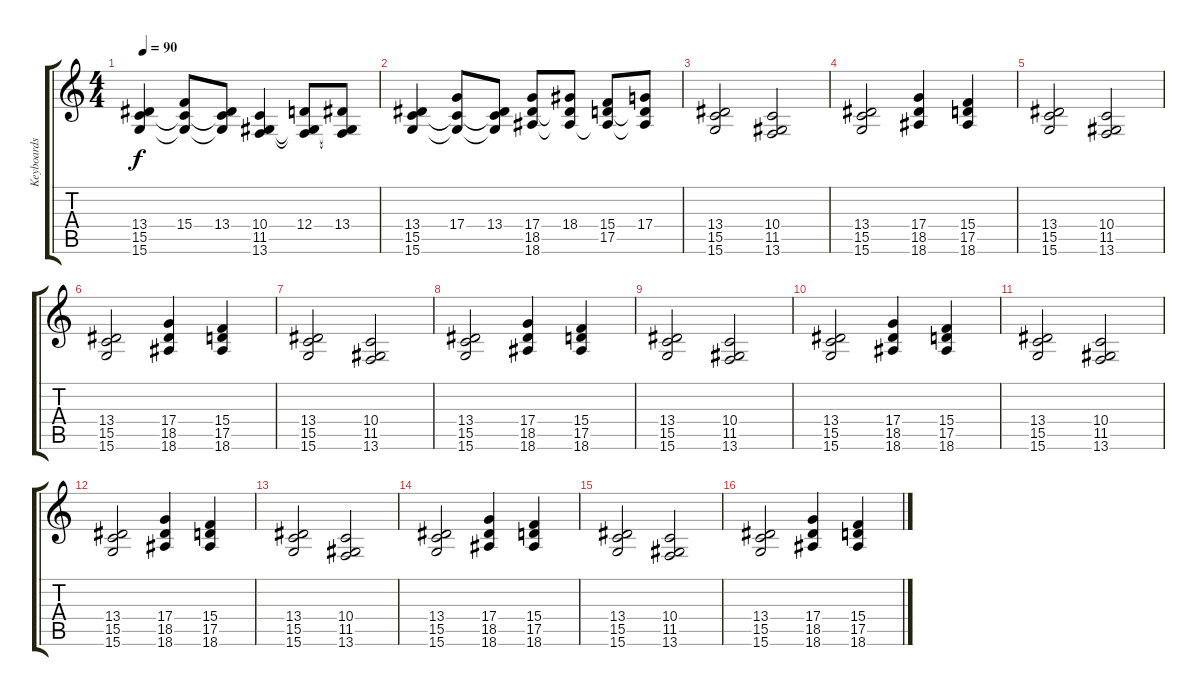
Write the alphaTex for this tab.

\track ("Keyboards 1" "Keyboards ") {instrument stringensemble1}
\staff {score tabs}
\tuning (E4 B3 G3 D3 A2 E2) {hide}
\ts (4 4)
\tempo 90
\clef g2
\ks c
(13.4 15.5 15.6).4{dy f} (15.4 15.5{t} 15.6{t}).8 (13.4 15.5{t} 15.6{t}).8 (10.4 11.5 13.6).4 (12.4 11.5{t} 13.6{t}).8 (13.4 11.5{t} 13.6{t}).8 |
(13.4 15.5 15.6).4 (17.4 15.5{t} 15.6{t}).8 (13.4 15.5{t} 15.6{t}).8 (17.4 18.5 18.6).8 (18.4 18.5{t} 18.6{t}).8 (15.4 17.5 18.6{t}).8 (17.4 17.5{t} 18.6{t}).8 |
(13.4 15.5 15.6).2 (10.4 11.5 13.6).2 |
(13.4 15.5 15.6).2 (17.4 18.5 18.6).4 (15.4 17.5 18.6).4 |
(13.4 15.5 15.6).2 (10.4 11.5 13.6).2 |
(13.4 15.5 15.6).2 (17.4 18.5 18.6).4 (15.4 17.5 18.6).4 |
(13.4 15.5 15.6).2 (10.4 11.5 13.6).2 |
(13.4 15.5 15.6).2 (17.4 18.5 18.6).4 (15.4 17.5 18.6).4 |
(13.4 15.5 15.6).2 (10.4 11.5 13.6).2 |
(13.4 15.5 15.6).2 (17.4 18.5 18.6).4 (15.4 17.5 18.6).4 |
(13.4 15.5 15.6).2 (10.4 11.5 13.6).2 |
(13.4 15.5 15.6).2 (17.4 18.5 18.6).4 (15.4 17.5 18.6).4 |
(13.4 15.5 15.6).2 (10.4 11.5 13.6).2 |
(13.4 15.5 15.6).2 (17.4 18.5 18.6).4 (15.4 17.5 18.6).4 |
(13.4 15.5 15.6).2 (10.4 11.5 13.6).2 |
(13.4 15.5 15.6).2 (17.4 18.5 18.6).4 (15.4 17.5 18.6).4
